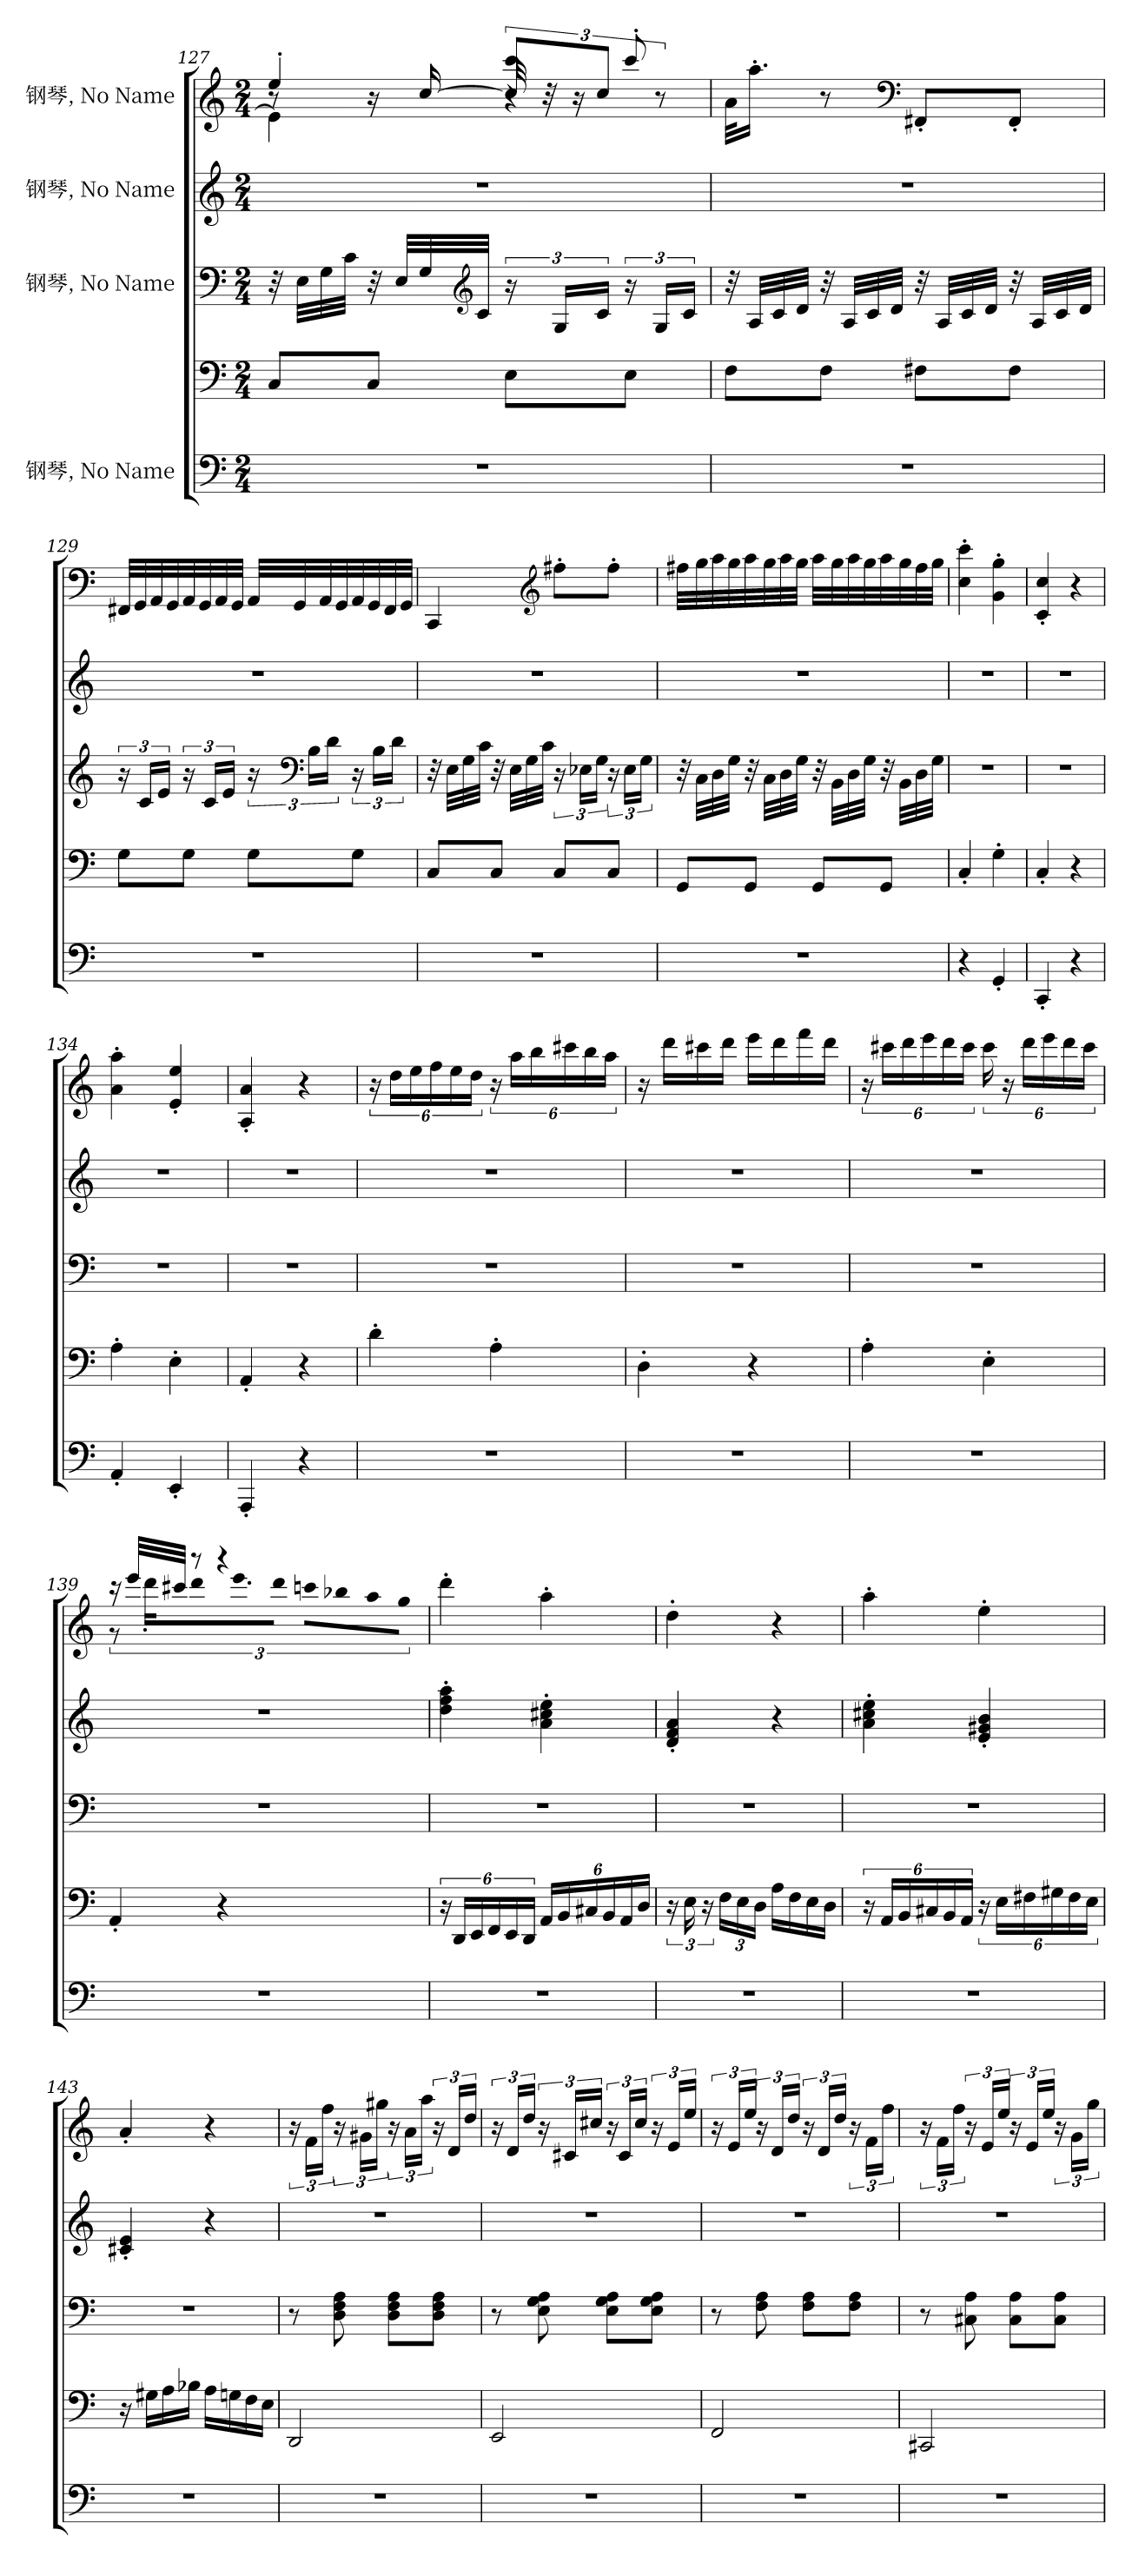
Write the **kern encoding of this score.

**kern	**kern	**kern	**kern	**kern
*part4	*part4	*part3	*part2	*part1
*staff5	*staff4	*staff3	*staff2	*staff1
*I"钢琴, No Name	*	*I"钢琴, No Name	*I"钢琴, No Name	*I"钢琴, No Name
!!LO:LB:g=z
*clefF4	*clefF4	*clefF4	*clefG2	*clefG2
*k[]	*k[]	*k[]	*k[]	*k[]
*M2/4	*M2/4	*M2/4	*M2/4	*M2/4
=127	=127	=127	=127	=127
*	*	*	*	*^
*	*	*	*	*	*^
2r	8C/L	32r	2r	4ee'/	4e\]	8r
.	.	32E\LLL	.	.	.	.
.	.	32G\	.	.	.	.
.	.	32c\JJJ	.	.	.	.
.	8C/J	32r	.	.	.	16r
.	.	32E/LLL	.	.	.	.
.	.	32G/	.	.	.	[16cc/
*	*	*clefG2	*	*	*	*
.	.	32c/JJJ	.	.	.	.
.	8E\L	24r	.	12ccc/L	4r	32cc/]
.	.	.	.	.	.	32r
.	.	24G/LL	.	.	.	.
.	.	.	.	.	.	16r
.	.	24c/JJ	.	12cc/J	.	.
.	8E\J	24r	.	.	.	8ccc'/
.	.	24G/LL	.	12r	.	.
.	.	24c/JJ	.	.	.	.
*	*	*	*	*v	*v	*v
=128	=128	=128	=128	=128
2r	8F\L	32r	2r	32a\KLL
.	.	32A/LLL	.	16.aa'\JJ
.	.	32c/	.	.
.	.	32d/JJJ	.	.
.	8F\J	32r	.	8r
.	.	32A/LLL	.	.
.	.	32c/	.	.
.	.	32d/JJJ	.	.
*	*	*	*	*clefF4
.	8F#X\L	32r	.	8FF#X'/L
.	.	32A/LLL	.	.
.	.	32c/	.	.
.	.	32d/JJJ	.	.
.	8F#\J	32r	.	8FF#'/J
.	.	32A/LLL	.	.
.	.	32c/	.	.
.	.	32d/JJJ	.	.
!!LO:PB:g=z
=129	=129	=129	=129	=129
*	*	*	*	*MM118
2r	8G\L	24r	2r	32FF#X/LLL
.	.	.	.	32GG/
.	.	24c/LL	.	.
.	.	.	.	32AA/
.	.	24e/JJ	.	.
.	.	.	.	32GG/
.	8G\J	24r	.	32AA/
.	.	.	.	32GG/
.	.	24c/LL	.	.
.	.	.	.	32AA/
.	.	24e/JJ	.	.
.	.	.	.	32GG/JJJ
.	8G\L	24r	.	32AA/LLL
.	.	.	.	32GG/
*	*	*clefF4	*	*
.	.	24B\LL	.	.
.	.	.	.	32AA/
.	.	24d\JJ	.	.
.	.	.	.	32GG/
.	8G\J	24r	.	32AA/
.	.	.	.	32GG/
.	.	24B\LL	.	.
.	.	.	.	32FF#/
.	.	24d\JJ	.	.
*	*	*	*	*MM116
.	.	.	.	32GG/JJJ
=130	=130	=130	=130	=130
*	*	*	*	*MM118
2r	8C/L	32r	2r	4CC/
.	.	32E\LLL	.	.
.	.	32G\	.	.
.	.	32c\JJJ	.	.
.	8C/J	32r	.	.
.	.	32E\LLL	.	.
.	.	32G\	.	.
.	.	32c\JJJ	.	.
*	*	*	*	*clefG2
.	8C/L	24r	.	8ff#X'\L
.	.	24E-X\LL	.	.
.	.	24G\JJ	.	.
.	8C/J	24r	.	8ff#'\J
.	.	24E-\LL	.	.
.	.	24G\JJ	.	.
!!LO:LB:g=z
=131	=131	=131	=131	=131
*	*	*	*	*MM118
2r	8GG/L	32r	2r	32ff#X\LLL
.	.	32C\LLL	.	32gg\
.	.	32D\	.	32aa\
.	.	32G\JJJ	.	32gg\
.	8GG/J	32r	.	32aa\
.	.	32C\LLL	.	32gg\
.	.	32D\	.	32aa\
.	.	32G\JJJ	.	32gg\JJJ
.	8GG/L	32r	.	32aa\LLL
.	.	32BB\LLL	.	32gg\
.	.	32D\	.	32aa\
.	.	32G\JJJ	.	32gg\
.	8GG/J	32r	.	32aa\
.	.	32BB\LLL	.	32gg\
.	.	32D\	.	32ff#\
*	*	*	*	*MM116
.	.	32G\JJJ	.	32gg\JJJ
=132	=132	=132	=132	=132
4r	4C'/	2r	2r	4cc\' 4ccc\'
4GG'/	4G'\	.	.	4g\' 4gg\'
=133	=133	=133	=133	=133
4CC'/	4C'/	2r	2r	4c/' 4cc/'
4r	4r	.	.	4r
=134	=134	=134	=134	=134
*	*	*	*	*MM114
4AA'/	4A'\	2r	2r	4a\' 4aa\'
4EE'/	4E'\	.	.	4e/' 4ee/'
=135	=135	=135	=135	=135
4AAA'/	4AA'/	2r	2r	4A/' 4a/'
*	*	*	*	*MM100
4r	4r	.	.	4r
=136	=136	=136	=136	=136
*	*	*	*	*MM118
2r	4d'\	2r	2r	24r
.	.	.	.	24dd\LL
.	.	.	.	24ee\
*	*	*	*	*Xbrackettup
.	.	.	.	24ff\
.	.	.	.	24ee\
.	.	.	.	24dd\JJ
*	*	*	*	*brackettup
.	4A'\	.	.	24r
.	.	.	.	24aa\LL
.	.	.	.	24bb\
*	*	*	*	*Xbrackettup
.	.	.	.	24ccc#X\
.	.	.	.	24bb\
.	.	.	.	24aa\JJ
!!LO:PB:g=z
=137	=137	=137	=137	=137
2r	4D'\	2r	2r	16r
.	.	.	.	16ddd\LL
.	.	.	.	16ccc#X\
.	.	.	.	16ddd\JJ
.	4r	.	.	16eee\LL
.	.	.	.	16ddd\
.	.	.	.	16fff\
.	.	.	.	16ddd\JJ
=138	=138	=138	=138	=138
*	*	*	*	*brackettup
*	*	*	*	*MM118
2r	4A'\	2r	2r	24r
.	.	.	.	24ccc#X\LL
.	.	.	.	24ddd\
*	*	*	*	*Xbrackettup
.	.	.	.	24eee\
.	.	.	.	24ddd\
.	.	.	.	24ccc#\JJ
*	*	*	*	*brackettup
.	4E'\	.	.	24ccc#\
.	.	.	.	24r
.	.	.	.	24ddd\LL
*	*	*	*	*Xbrackettup
.	.	.	.	24eee\
.	.	.	.	24ddd\
.	.	.	.	24ccc#\JJ
=139	=139	=139	=139	=139
*	*	*	*	*^
*	*	*	*	*	*brackettup
2r	4AA'/	2r	2r	16r	12r
.	.	.	.	32eee/LLL	.
.	.	.	.	.	24ddd'\LL
.	.	.	.	32ccc#X/JJJ	.
.	.	.	.	8r	64ddd\KL
.	.	.	.	.	32.eee\J
.	.	.	.	.	16ddd\JJ
.	4r	.	.	4r	16cccn\LL
.	.	.	.	.	16bb-X\
.	.	.	.	.	16aa\
*	*	*	*	*MM114	*
.	.	.	.	.	16gg\JJ
*	*	*	*	*v	*v
!!LO:LB:g=z
=140	=140	=140	=140	=140
*	*	*	*	*MM118
2r	24r	2r	4dd\' 4ff\' 4aa\'	4ddd'\
.	24DD/LL	.	.	.
.	24EE/	.	.	.
*	*Xbrackettup	*	*	*
.	24FF/	.	.	.
.	24EE/	.	.	.
.	24DD/JJ	.	.	.
.	24AA/LL	.	4a\' 4cc#X\' 4ee\'	4aa'\
.	24BB/	.	.	.
.	24C#X/	.	.	.
.	24BB/	.	.	.
.	24AA/	.	.	.
.	24D/JJ	.	.	.
=141	=141	=141	=141	=141
*	*brackettup	*	*	*
2r	24r	2r	4d/' 4f/' 4a/'	4dd'\
.	24E\	.	.	.
.	24r	.	.	.
*	*Xbrackettup	*	*	*
.	24F\LL	.	.	.
.	24E\	.	.	.
.	24D\JJ	.	.	.
.	16A\LL	.	4r	4r
.	16F\	.	.	.
.	16E\	.	.	.
.	16D\JJ	.	.	.
=142	=142	=142	=142	=142
*	*brackettup	*	*	*
*	*	*	*	*MM118
2r	24r	2r	4a\' 4cc#X\' 4ee\'	4aa'\
.	24AA/LL	.	.	.
.	24BB/	.	.	.
*	*Xbrackettup	*	*	*
.	24C#X/	.	.	.
.	24BB/	.	.	.
.	24AA/JJ	.	.	.
*	*brackettup	*	*	*
.	24r	.	4e/' 4g#X/' 4b/'	4ee'\
.	24E\LL	.	.	.
.	24F#X\	.	.	.
*	*Xbrackettup	*	*	*
.	24G#X\	.	.	.
.	24F#\	.	.	.
.	24E\JJ	.	.	.
!!LO:PB:g=z
=143	=143	=143	=143	=143
2r	16r	2r	4c#X/' 4e/'	4a'/
.	16G#X\LL	.	.	.
.	16A\	.	.	.
.	16B-X\JJ	.	.	.
.	16A\LL	.	4r	4r
.	16Gn\	.	.	.
.	16F\	.	.	.
.	16E\JJ	.	.	.
=144	=144	=144	=144	=144
*	*	*	*	*MM118
2r	2DD/	8r	2r	24r
.	.	.	.	24f\LL
.	.	.	.	24ff\JJ
.	.	8D\ 8F\ 8A\	.	24r
.	.	.	.	24g#X\LL
.	.	.	.	24gg#X\JJ
.	.	8D\ 8F\ 8A\L	.	24r
.	.	.	.	24a\LL
.	.	.	.	24aa\JJ
.	.	8D\ 8F\ 8A\J	.	24r
.	.	.	.	24d/LL
.	.	.	.	24dd/JJ
=145	=145	=145	=145	=145
2r	2EE/	8r	2r	24r
.	.	.	.	24d/LL
.	.	.	.	24dd/JJ
.	.	8E\ 8G\ 8A\	.	24r
.	.	.	.	24c#X/LL
.	.	.	.	24cc#X/JJ
.	.	8E\ 8G\ 8A\L	.	24r
.	.	.	.	24c#/LL
.	.	.	.	24cc#/JJ
.	.	8E\ 8G\ 8A\J	.	24r
.	.	.	.	24e/LL
.	.	.	.	24ee/JJ
!!LO:LB:g=z
=146	=146	=146	=146	=146
2r	2FF/	8r	2r	24r
.	.	.	.	24e/LL
.	.	.	.	24ee/JJ
.	.	8F\ 8A\	.	24r
.	.	.	.	24d/LL
.	.	.	.	24dd/JJ
.	.	8F\ 8A\L	.	24r
.	.	.	.	24d/LL
.	.	.	.	24dd/JJ
.	.	8F\ 8A\J	.	24r
.	.	.	.	24f\LL
.	.	.	.	24ff\JJ
=147	=147	=147	=147	=147
2r	2CC#X/	8r	2r	24r
.	.	.	.	24f\LL
.	.	.	.	24ff\JJ
.	.	8C#X\ 8A\	.	24r
.	.	.	.	24e/LL
.	.	.	.	24ee/JJ
.	.	8C#\ 8A\L	.	24r
.	.	.	.	24e/LL
.	.	.	.	24ee/JJ
.	.	8C#\ 8A\J	.	24r
.	.	.	.	24g\LL
.	.	.	.	24gg\JJ
=	=	=	=	=
*-	*-	*-	*-	*-
